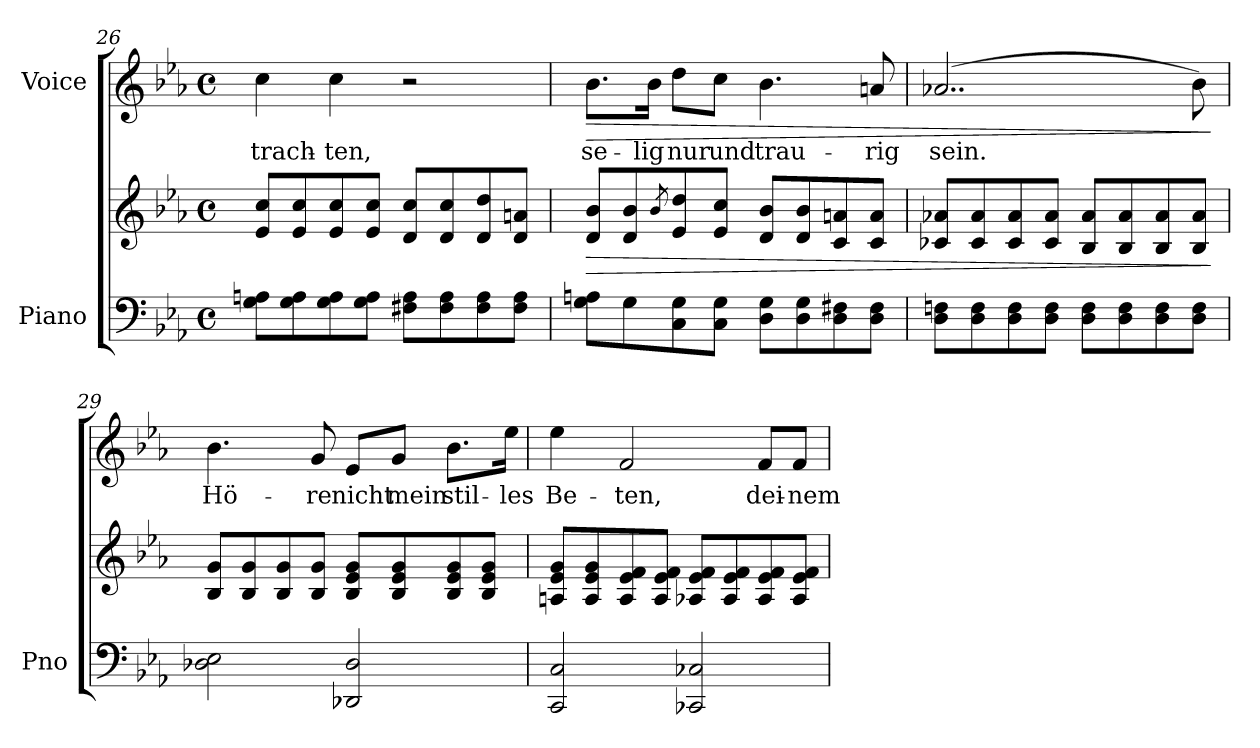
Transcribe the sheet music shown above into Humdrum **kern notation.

**kern	**kern	**dynam	**kern	**text	**dynam
*part2	*part2	*part2	*part1	*part1	*part1
*staff3	*staff2	*staff2/3	*staff1	*staff1	*staff1
*I"Piano	*	*	*I"Voice	*	*
*I'Pno	*	*	*	*	*
*clefF4	*clefG2	*	*clefG2	*	*
*k[b-e-a-]	*k[b-e-a-]	*	*k[b-e-a-]	*	*
*M4/4	*M4/4	*	*M4/4	*	*
*met(c)	*met(c)	*	*met(c)	*	*
=26	=26	=26	=26	=26	=26
!	!	!	!	!LO:LY:b	!
8G\ 8An\L	8e-/ 8cc/L	.	4cc\	-trach-	.
8G\ 8A\	8e-/ 8cc/	.	.	.	.
!	!	!	!	!LO:LY:b	!
8G\ 8A\	8e-/ 8cc/	.	4cc\	-ten,	.
8G\ 8A\J	8e-/ 8cc/J	.	.	.	.
8F#X\ 8A\L	8d/ 8cc/L	.	2r	.	.
8F#\ 8A\	8d/ 8cc/	.	.	.	.
8F#\ 8A\	8d/ 8dd/	.	.	.	.
8F#\ 8A\J	8d/ 8an/J	.	.	.	.
=27	=27	=27	=27	=27	=27
*	*	*	*MM115	*	*
!	!	!LO:HP:b	!	!LO:LY:b	!LO:HP:b
8G\ 8An\L	8d/ 8b-/L	>	8.b-\L	se-	>
8G\	8d/ 8b-/	.	.	.	.
!	!	!	!	!LO:LY:b	!
.	.	.	16b-\Jk	-lig	.
*	*	*	*MM110	*	*
.	8qb-/	.	.	.	.
!	!	!	!	!LO:LY:b	!
8C\ 8G\	8e-/ 8dd/	.	8dd\L	nur	.
!	!	!	!	!LO:LY:b	!
8C\ 8G\J	8e-/ 8cc/J	.	8cc\J	und	.
*	*	*	*MM105	*	*
!	!	!	!	!LO:LY:b	!
8D\ 8G\L	8d/ 8b-/L	.	4.b-\	trau-	.
8D\ 8G\	8d/ 8b-/	.	.	.	.
8D\ 8F#X\	8c/ 8an/	.	.	.	.
*	*	*	*MM100	*	*
!	!	!	!	!LO:LY:b	!
8D\ 8F#\J	8c/ 8a/J	.	8an/	-rig	.
=28	=28	=28	=28	=28	=28
!	!	!	!	!LO:LY:b	!
8D\ 8Fn\L	8c-X/ 8a-X/L	.	(2..a-X/	sein.	.
8D\ 8F\	8c-/ 8a-/	.	.	.	.
8D\ 8F\	8c-/ 8a-/	.	.	.	.
8D\ 8F\J	8c-/ 8a-/J	.	.	.	.
8D\ 8F\L	8B-/ 8a-/L	.	.	.	.
8D\ 8F\	8B-/ 8a-/	.	.	.	.
8D\ 8F\	8B-/ 8a-/	.	.	.	.
8D\ 8F\J	8B-/ 8a-/J	.	8b-\)	.	.
.	.	]	.	.	]
!!LO:LB:g=z
=29	=29	=29	=29	=29	=29
*	*	*	*MM95	*	*
!	!	!	!	!LO:LY:b	!
2D-X\ 2E-\	8B-/ 8g/L	.	4.b-\	Hö-	.
.	8B-/ 8g/	.	.	.	.
.	8B-/ 8g/	.	.	.	.
!	!	!	!	!LO:LY:b	!
.	8B-/ 8g/J	.	8g/	-re	.
*	*	*	*MM97	*	*
!	!	!	!	!LO:LY:b	!
2DD-X/ 2D-/	8B-/ 8e-/ 8g/L	.	8e-/L	nicht	.
!	!	!	!	!LO:LY:b	!
.	8B-/ 8e-/ 8g/	.	8g/J	mein	.
!	!	!	!	!LO:LY:b	!
.	8B-/ 8e-/ 8g/	.	8.b-\L	stil-	.
.	8B-/ 8e-/ 8g/J	.	.	.	.
!	!	!	!	!LO:LY:b	!
.	.	.	16ee-\Jk	-les	.
=30	=30	=30	=30	=30	=30
*	*	*	*MM99	*	*
!	!	!	!	!LO:LY:b	!
2CC/ 2C/	8An/ 8e-/ 8g/L	.	4ee-\	Be-	.
.	8A/ 8e-/ 8g/	.	.	.	.
!	!	!	!	!LO:LY:b	!
.	8A/ 8e-/ 8f/	.	2f/	-ten,	.
.	8A/ 8e-/ 8f/J	.	.	.	.
2CC-X/ 2C-X/	8A-X/ 8e-/ 8f/L	.	.	.	.
.	8A-/ 8e-/ 8f/	.	.	.	.
!	!	!	!	!LO:LY:b	!
.	8A-/ 8e-/ 8f/	.	8f/L	dei-	.
!	!	!	!	!LO:LY:b	!
.	8A-/ 8e-/ 8f/J	.	8f/J	-nem	.
=	=	=	=	=	=
*-	*-	*-	*-	*-	*-
